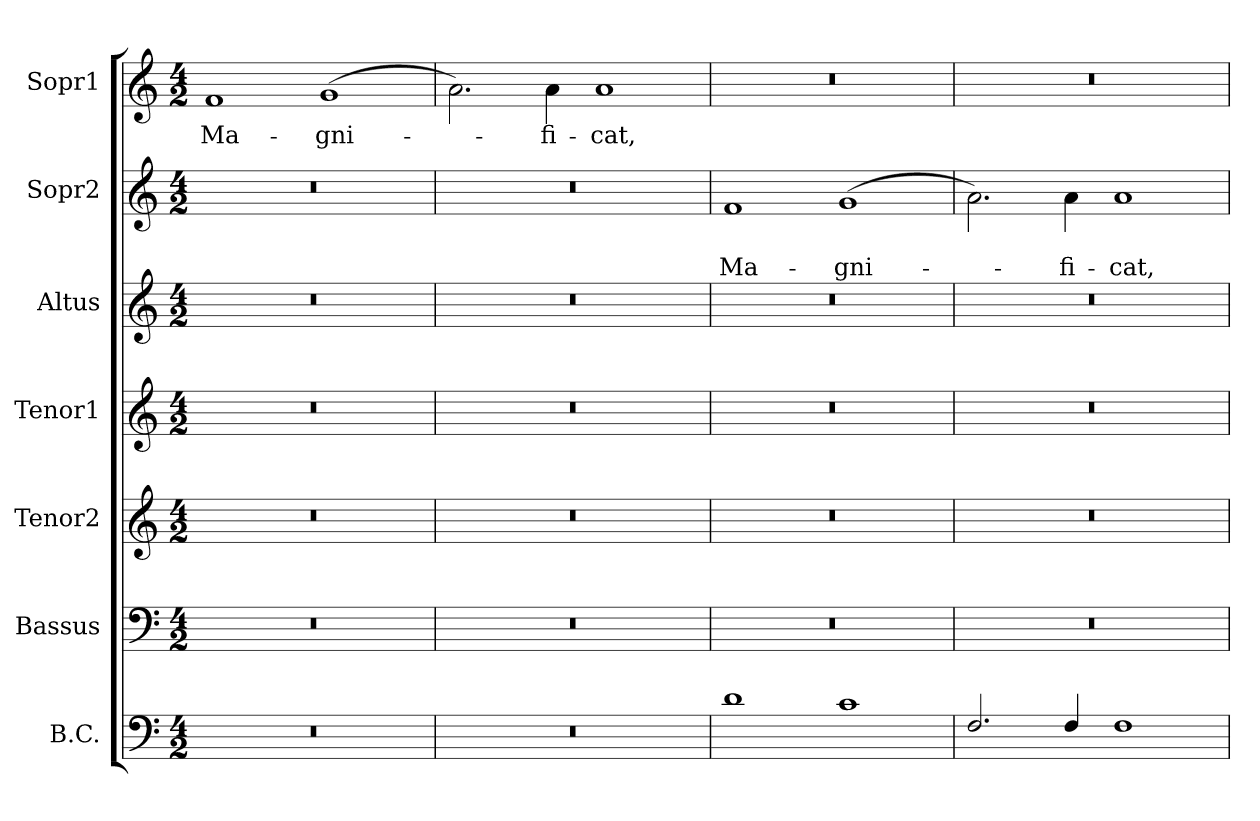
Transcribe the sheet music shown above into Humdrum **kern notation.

**kern	**kern	**kern	**kern	**kern	**kern	**text	**text	**kern	**text
*part7	*part6	*part5	*part4	*part3	*part2	*part2	*part2	*part1	*part1
*staff7	*staff6	*staff5	*staff4	*staff3	*staff2	*staff2	*staff2	*staff1	*staff1
*I"B.C.	*I"Bassus	*I"Tenor2	*I"Tenor1	*I"Altus	*I"Sopr2	*	*	*I"Sopr1	*
*clefF4	*clefF4	*clefG2	*clefG2	*clefG2	*clefG2	*	*	*clefG2	*
*	*	*ITrd7c12	*ITrd7c12	*	*	*	*	*	*
*k[]	*k[]	*k[]	*k[]	*k[]	*k[]	*	*	*k[]	*
*M4/2	*M4/2	*M4/2	*M4/2	*M4/2	*M4/2	*	*	*M4/2	*
*MM160	*MM160	*MM160	*MM160	*MM160	*MM160	*	*	*MM160	*
=1	=1	=1	=1	=1	=1	=1	=1	=1	=1
0r	0r	0r	0r	0r	0r	.	.	1f	Ma-
.	.	.	.	.	.	.	.	(>1g	-gni-
=2	=2	=2	=2	=2	=2	=2	=2	=2	=2
0r	0r	0r	0r	0r	0r	.	.	2.a\)	.
.	.	.	.	.	.	.	.	4a\	-fi-
.	.	.	.	.	.	.	.	1a	-cat,
=3	=3	=3	=3	=3	=3	=3	=3	=3	=3
*	*	*	*	*	*	*	*	*MM156	*
1d	0r	0r	0r	0r	1f	.	Ma-	0r	.
1c	.	.	.	.	(>1g	.	-gni-	.	.
=4	=4	=4	=4	=4	=4	=4	=4	=4	=4
2.F/	0r	0r	0r	0r	2.a\)	.	.	0r	.
4F/	.	.	.	.	4a\	.	-fi-	.	.
1F	.	.	.	.	1a	.	-cat,	.	.
=	=	=	=	=	=	=	=	=	=
*-	*-	*-	*-	*-	*-	*-	*-	*-	*-
